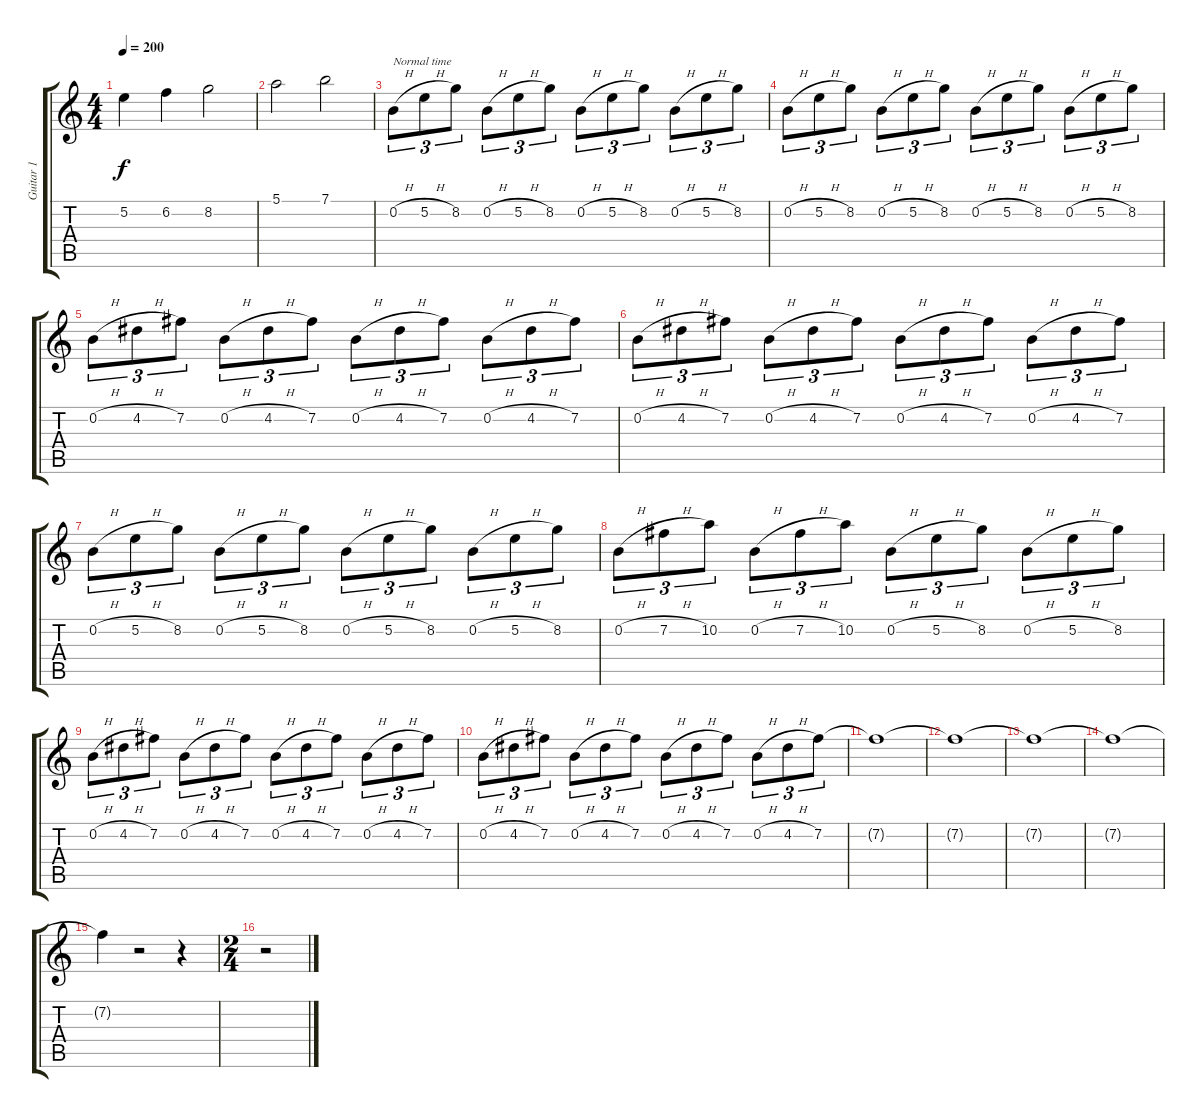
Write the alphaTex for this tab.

\track ("Guitar 1" "Guitar 1") {instrument overdrivenguitar}
\staff {score tabs}
\tuning (E4 B3 G3 D3 A2 E2) {hide}
\ts (4 4)
\tempo 200
\clef g2
\ks c
5.2.4{dy f} 6.2.4 8.2.2 |
5.1.2 7.1.2 |
0.2{h}.8{tu (3 2) txt "Normal time"} 5.2{h}.8{tu (3 2)} 8.2.8{tu (3 2)} 0.2{h}.8{tu (3 2)} 5.2{h}.8{tu (3 2)} 8.2.8{tu (3 2)} 0.2{h}.8{tu (3 2)} 5.2{h}.8{tu (3 2)} 8.2.8{tu (3 2)} 0.2{h}.8{tu (3 2)} 5.2{h}.8{tu (3 2)} 8.2.8{tu (3 2)} |
0.2{h}.8{tu (3 2)} 5.2{h}.8{tu (3 2)} 8.2.8{tu (3 2)} 0.2{h}.8{tu (3 2)} 5.2{h}.8{tu (3 2)} 8.2.8{tu (3 2)} 0.2{h}.8{tu (3 2)} 5.2{h}.8{tu (3 2)} 8.2.8{tu (3 2)} 0.2{h}.8{tu (3 2)} 5.2{h}.8{tu (3 2)} 8.2.8{tu (3 2)} |
0.2{h}.8{tu (3 2)} 4.2{h}.8{tu (3 2)} 7.2.8{tu (3 2)} 0.2{h}.8{tu (3 2)} 4.2{h}.8{tu (3 2)} 7.2.8{tu (3 2)} 0.2{h}.8{tu (3 2)} 4.2{h}.8{tu (3 2)} 7.2.8{tu (3 2)} 0.2{h}.8{tu (3 2)} 4.2{h}.8{tu (3 2)} 7.2.8{tu (3 2)} |
0.2{h}.8{tu (3 2)} 4.2{h}.8{tu (3 2)} 7.2.8{tu (3 2)} 0.2{h}.8{tu (3 2)} 4.2{h}.8{tu (3 2)} 7.2.8{tu (3 2)} 0.2{h}.8{tu (3 2)} 4.2{h}.8{tu (3 2)} 7.2.8{tu (3 2)} 0.2{h}.8{tu (3 2)} 4.2{h}.8{tu (3 2)} 7.2.8{tu (3 2)} |
0.2{h}.8{tu (3 2)} 5.2{h}.8{tu (3 2)} 8.2.8{tu (3 2)} 0.2{h}.8{tu (3 2)} 5.2{h}.8{tu (3 2)} 8.2.8{tu (3 2)} 0.2{h}.8{tu (3 2)} 5.2{h}.8{tu (3 2)} 8.2.8{tu (3 2)} 0.2{h}.8{tu (3 2)} 5.2{h}.8{tu (3 2)} 8.2.8{tu (3 2)} |
0.2{h}.8{tu (3 2)} 7.2{h}.8{tu (3 2)} 10.2.8{tu (3 2)} 0.2{h}.8{tu (3 2)} 7.2{h}.8{tu (3 2)} 10.2.8{tu (3 2)} 0.2{h}.8{tu (3 2)} 5.2{h}.8{tu (3 2)} 8.2.8{tu (3 2)} 0.2{h}.8{tu (3 2)} 5.2{h}.8{tu (3 2)} 8.2.8{tu (3 2)} |
0.2{h}.8{tu (3 2)} 4.2{h}.8{tu (3 2)} 7.2.8{tu (3 2)} 0.2{h}.8{tu (3 2)} 4.2{h}.8{tu (3 2)} 7.2.8{tu (3 2)} 0.2{h}.8{tu (3 2)} 4.2{h}.8{tu (3 2)} 7.2.8{tu (3 2)} 0.2{h}.8{tu (3 2)} 4.2{h}.8{tu (3 2)} 7.2.8{tu (3 2)} |
0.2{h}.8{tu (3 2)} 4.2{h}.8{tu (3 2)} 7.2.8{tu (3 2)} 0.2{h}.8{tu (3 2)} 4.2{h}.8{tu (3 2)} 7.2.8{tu (3 2)} 0.2{h}.8{tu (3 2)} 4.2{h}.8{tu (3 2)} 7.2.8{tu (3 2)} 0.2{h}.8{tu (3 2)} 4.2{h}.8{tu (3 2)} 7.2.8{tu (3 2)} |
7.2{t}.1 |
7.2{t}.1 |
7.2{t}.1 |
7.2{t}.1 |
7.2{t}.4 r.2 r.4 |
\ts (2 4)
r.2
